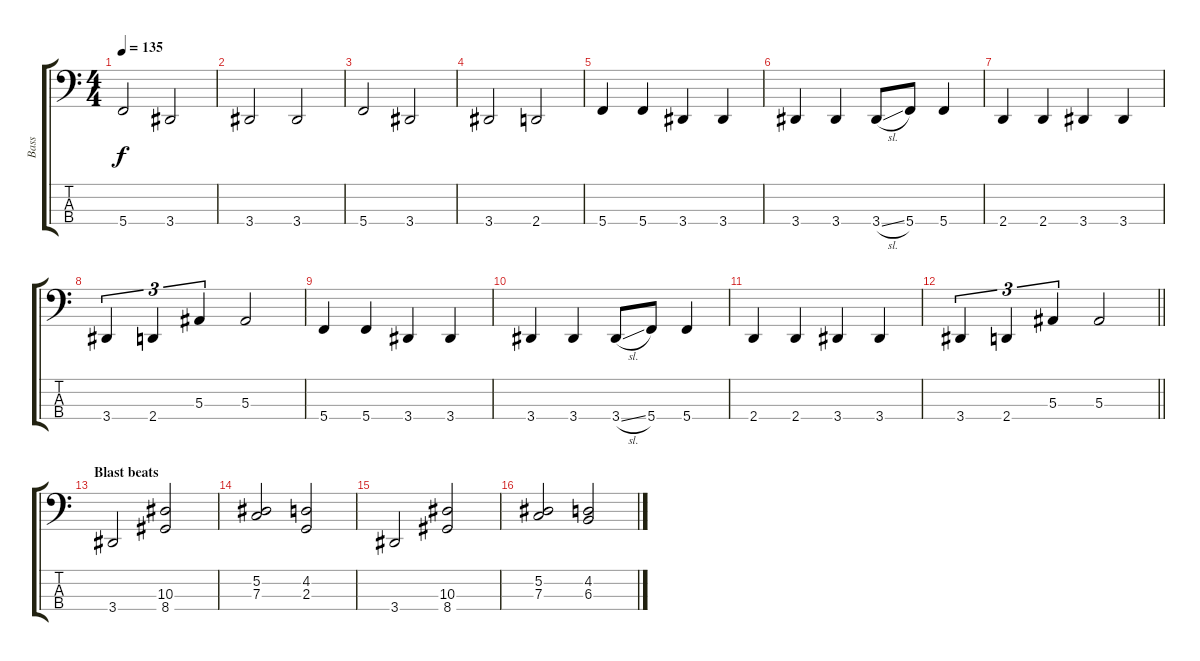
\track ("Bass" "Bass") {instrument electricbassfinger}
\staff {score tabs}
\tuning (Eb2 Bb1 F1 C1) {hide}
\ts (4 4)
\tempo 135
\clef f4
\ks c
5.4.2{dy f} 3.4.2 |
3.4.2 3.4.2 |
5.4.2 3.4.2 |
3.4.2 2.4.2 |
5.4.4 5.4.4 3.4.4 3.4.4 |
3.4.4 3.4.4 3.4{sl}.8 5.4.8 5.4.4 |
2.4.4 2.4.4 3.4.4 3.4.4 |
3.4.4{tu (3 2)} 2.4.4{tu (3 2)} 5.3.4{tu (3 2)} 5.3.2 |
5.4.4 5.4.4 3.4.4 3.4.4 |
3.4.4 3.4.4 3.4{sl}.8 5.4.8 5.4.4 |
2.4.4 2.4.4 3.4.4 3.4.4 |
\barLineRight lightlight
3.4.4{tu (3 2)} 2.4.4{tu (3 2)} 5.3.4{tu (3 2)} 5.3.2 |
\section ("" "Blast beats")
3.4.2 (10.3 8.4).2 |
(5.2 7.3).2 (4.2 2.3).2 |
3.4.2 (10.3 8.4).2 |
(5.2 7.3).2 (4.2 6.3).2
